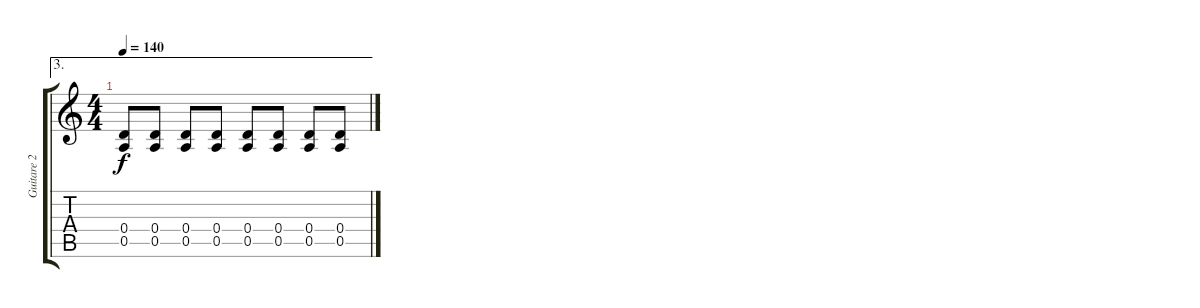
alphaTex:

\track ("Guitare 2" "Guitare 2") {instrument distortionguitar}
\staff {score tabs}
\tuning (E4 B3 G3 D3 A2 E2) {hide}
\ae 3
\ts (4 4)
\tempo 140
\clef g2
\ks c
(0.4 0.5).8{dy f} (0.4 0.5).8 (0.4 0.5).8 (0.4 0.5).8 (0.4 0.5).8 (0.4 0.5).8 (0.4 0.5).8 (0.4 0.5).8
